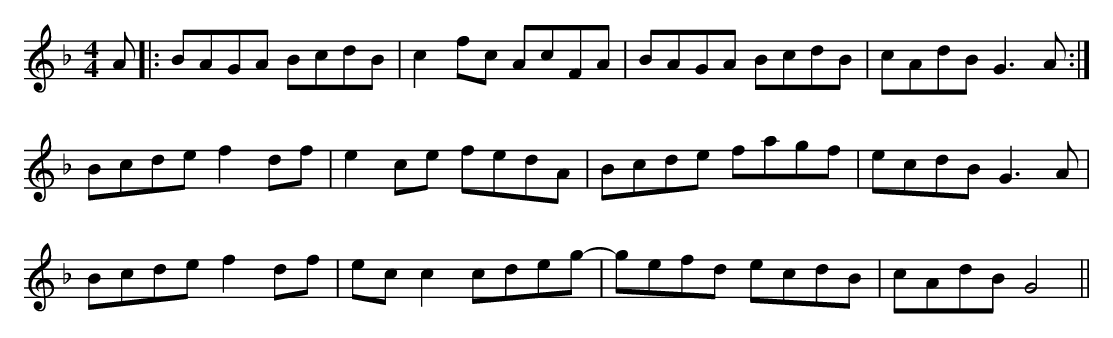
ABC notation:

X:1
M:4/4
K:Gdor
A|: BAGA BcdB|c2fc AcFA|BAGA BcdB|cAdB G3A :|
Bcde f2 df |e2 ce fedA| Bcde fagf|ecdB G3 A |
Bcde f2 df |ecc2 cdeg-|gefd ecdB | cAdB G4||
